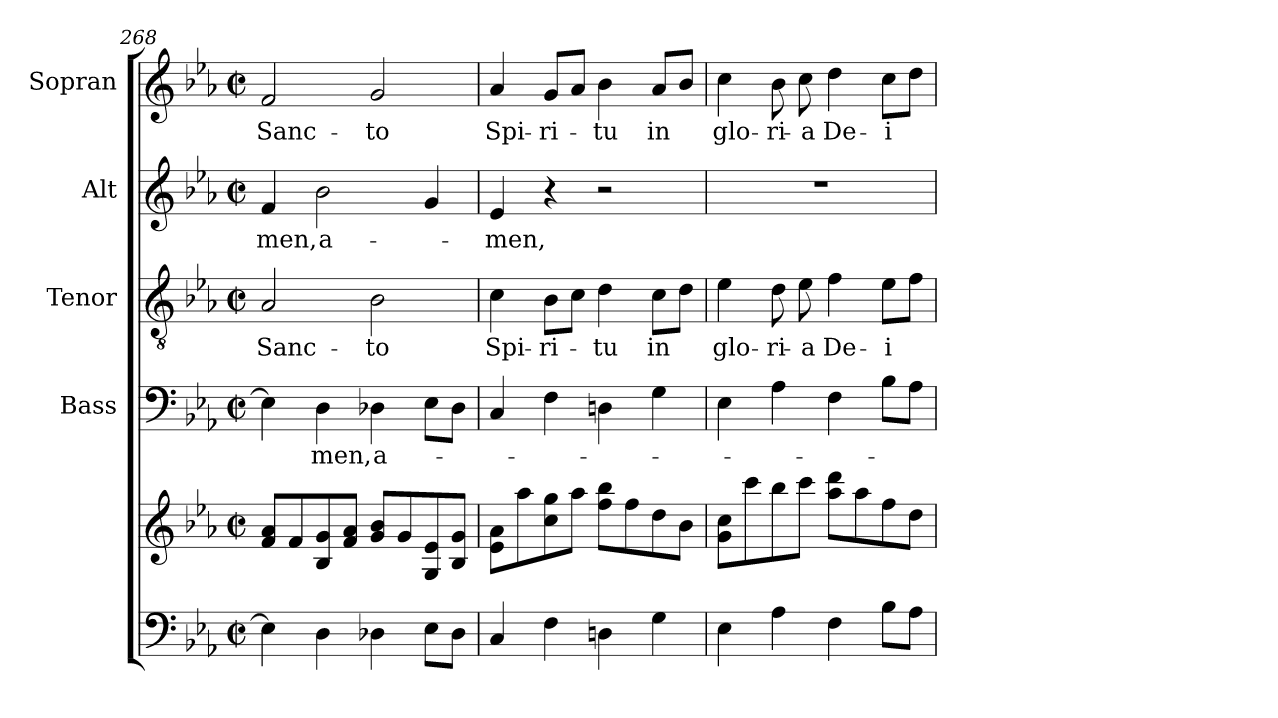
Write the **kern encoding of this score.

**kern	**kern	**kern	**text	**kern	**text	**kern	**text	**kern	**text
*part5	*part5	*part4	*part4	*part3	*part3	*part2	*part2	*part1	*part1
*staff6	*staff5	*staff4	*staff4	*staff3	*staff3	*staff2	*staff2	*staff1	*staff1
*	*	*I"Bass	*	*I"Tenor	*	*I"Alt	*	*I"Sopran	*
*	*	*I'B.	*	*I'T.	*	*I'A.	*	*I'S.	*
*clefF4	*clefG2	*clefF4	*	*clefGv2	*	*clefG2	*	*clefG2	*
*k[b-e-a-]	*k[b-e-a-]	*k[b-e-a-]	*	*k[b-e-a-]	*	*k[b-e-a-]	*	*k[b-e-a-]	*
*E-:	*E-:	*E-:	*	*E-:	*	*E-:	*	*E-:	*
*M2/2	*M2/2	*M2/2	*	*M2/2	*	*M2/2	*	*M2/2	*
*met(c|)	*met(c|)	*met(c|)	*	*met(c|)	*	*met(c|)	*	*met(c|)	*
=268	=268	=268	=268	=268	=268	=268	=268	=268	=268
!	!	!	!	!	!LO:LY:b	!	!LO:LY:b	!	!LO:LY:b
4E-\]	8f/ 8a-/L	4E-\]	.	2A-/	Sanc-	4f/	-men,	2f/	Sanc-
.	8f/	.	.	.	.	.	.	.	.
!	!	!	!LO:LY:b	!	!	!	!LO:LY:b	!	!
4D\	8B-/ 8g/	4D\	-men,	.	.	2b-\	a-	.	.
.	8f/ 8a-/J	.	.	.	.	.	.	.	.
!	!	!	!LO:LY:b	!	!LO:LY:b	!	!	!	!LO:LY:b
4D-X\	8g/ 8b-/L	4D-X\	a-	2B-\	-to	.	.	2g/	-to
.	8g/	.	.	.	.	.	.	.	.
8E-\L	8G/ 8e-/	8E-\L	.	.	.	4g/	.	.	.
8D-\J	8B-/ 8g/J	8D-\J	.	.	.	.	.	.	.
=269	=269	=269	=269	=269	=269	=269	=269	=269	=269
!	!	!	!	!	!LO:LY:b	!	!LO:LY:b	!	!LO:LY:b
4C/	8e-\ 8a-\L	4C/	.	4c\	Spi-	4e-/	-men,	4a-/	Spi-
.	8aa-\	.	.	.	.	.	.	.	.
!	!	!	!	!	!LO:LY:b	!	!	!	!LO:LY:b
4F\	8cc\ 8gg\	4F\	.	8B-\L	-ri-	4r	.	8g/L	-ri-
.	8aa-\J	.	.	8c\J	.	.	.	8a-/J	.
!	!	!	!	!	!LO:LY:b	!	!	!	!LO:LY:b
4Dn\	8ff\ 8bb-\L	4Dn\	.	4d\	-tu	2r	.	4b-\	-tu
.	8ff\	.	.	.	.	.	.	.	.
!	!	!	!	!	!LO:LY:b	!	!	!	!LO:LY:b
4G\	8dd\	4G\	.	8c\L	in	.	.	8a-/L	in
.	8b-\J	.	.	8d\J	.	.	.	8b-/J	.
=270	=270	=270	=270	=270	=270	=270	=270	=270	=270
!	!	!	!	!	!LO:LY:b	!	!	!	!LO:LY:b
4E-\	8g\ 8cc\L	4E-\	.	4e-\	glo-	1r	.	4cc\	glo-
.	8ccc\	.	.	.	.	.	.	.	.
!	!	!	!	!	!LO:LY:b	!	!	!	!LO:LY:b
4A-\	8bb-\	4A-\	.	8d\	-ri-	.	.	8b-\	-ri-
!	!	!	!	!	!LO:LY:b	!	!	!	!LO:LY:b
.	8ccc\J	.	.	8e-\	-a	.	.	8cc\	-a
!	!	!	!	!	!LO:LY:b	!	!	!	!LO:LY:b
4F\	8aa-\ 8ddd\L	4F\	.	4f\	De-	.	.	4dd\	De-
.	8aa-\	.	.	.	.	.	.	.	.
!	!	!	!	!	!LO:LY:b	!	!	!	!LO:LY:b
8B-\L	8ff\	8B-\L	.	8e-\L	-i	.	.	8cc\L	-i
8A-\J	8dd\J	8A-\J	.	8f\J	.	.	.	8dd\J	.
=	=	=	=	=	=	=	=	=	=
*-	*-	*-	*-	*-	*-	*-	*-	*-	*-
